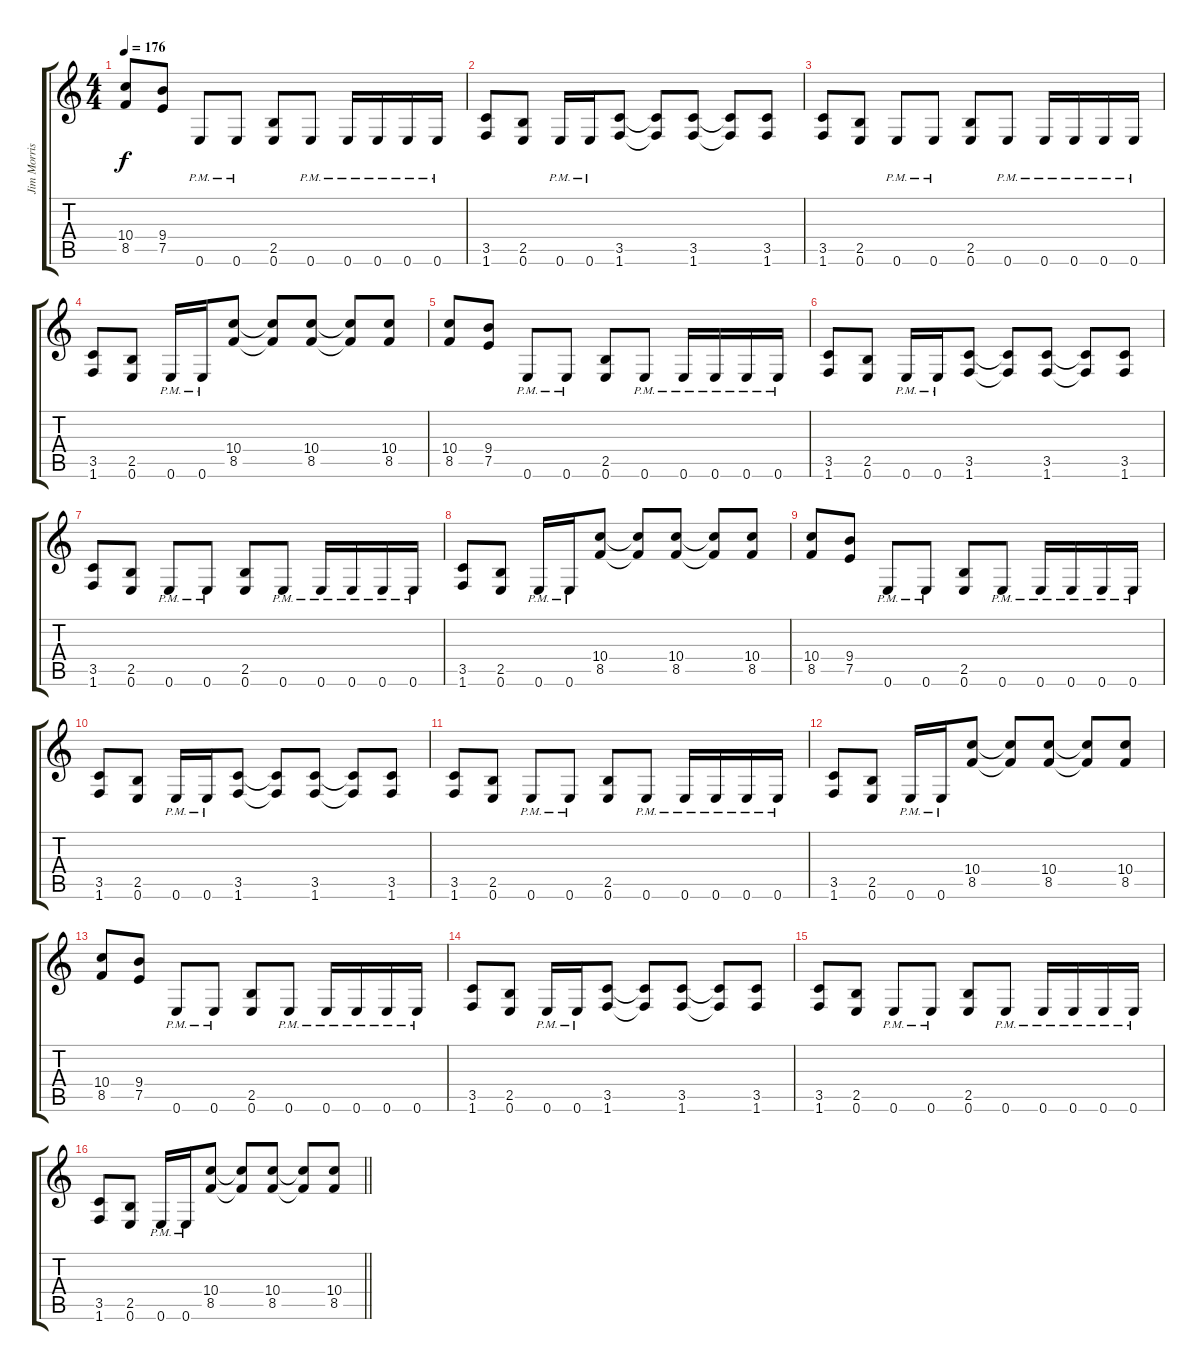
\track ("Jim Morris" "Jim Morris") {instrument electricguitarmuted}
\staff {score tabs}
\tuning (E4 B3 G3 D3 A2 E2) {hide}
\ts (4 4)
\tempo 176
\clef g2
\ks c
(10.4 8.5).8{dy f} (9.4 7.5).8 0.6{pm}.8 0.6{pm}.8 (2.5 0.6).8 0.6{pm}.8 0.6{pm}.16 0.6{pm}.16 0.6{pm}.16 0.6{pm}.16 |
(3.5 1.6).8 (2.5 0.6).8 0.6{pm}.16 0.6{pm}.16 (3.5 1.6).8 (3.5{t} 1.6{t}).8 (3.5 1.6).8 (3.5{t} 1.6{t}).8 (3.5 1.6).8 |
(3.5 1.6).8 (2.5 0.6).8 0.6{pm}.8 0.6{pm}.8 (2.5 0.6).8 0.6{pm}.8 0.6{pm}.16 0.6{pm}.16 0.6{pm}.16 0.6{pm}.16 |
(3.5 1.6).8 (2.5 0.6).8 0.6{pm}.16 0.6{pm}.16 (10.4 8.5).8 (10.4{t} 8.5{t}).8 (10.4 8.5).8 (10.4{t} 8.5{t}).8 (10.4 8.5).8 |
(10.4 8.5).8 (9.4 7.5).8 0.6{pm}.8 0.6{pm}.8 (2.5 0.6).8 0.6{pm}.8 0.6{pm}.16 0.6{pm}.16 0.6{pm}.16 0.6{pm}.16 |
(3.5 1.6).8 (2.5 0.6).8 0.6{pm}.16 0.6{pm}.16 (3.5 1.6).8 (3.5{t} 1.6{t}).8 (3.5 1.6).8 (3.5{t} 1.6{t}).8 (3.5 1.6).8 |
(3.5 1.6).8 (2.5 0.6).8 0.6{pm}.8 0.6{pm}.8 (2.5 0.6).8 0.6{pm}.8 0.6{pm}.16 0.6{pm}.16 0.6{pm}.16 0.6{pm}.16 |
(3.5 1.6).8 (2.5 0.6).8 0.6{pm}.16 0.6{pm}.16 (10.4 8.5).8 (10.4{t} 8.5{t}).8 (10.4 8.5).8 (10.4{t} 8.5{t}).8 (10.4 8.5).8 |
(10.4 8.5).8 (9.4 7.5).8 0.6{pm}.8 0.6{pm}.8 (2.5 0.6).8 0.6{pm}.8 0.6{pm}.16 0.6{pm}.16 0.6{pm}.16 0.6{pm}.16 |
(3.5 1.6).8 (2.5 0.6).8 0.6{pm}.16 0.6{pm}.16 (3.5 1.6).8 (3.5{t} 1.6{t}).8 (3.5 1.6).8 (3.5{t} 1.6{t}).8 (3.5 1.6).8 |
(3.5 1.6).8 (2.5 0.6).8 0.6{pm}.8 0.6{pm}.8 (2.5 0.6).8 0.6{pm}.8 0.6{pm}.16 0.6{pm}.16 0.6{pm}.16 0.6{pm}.16 |
(3.5 1.6).8 (2.5 0.6).8 0.6{pm}.16 0.6{pm}.16 (10.4 8.5).8 (10.4{t} 8.5{t}).8 (10.4 8.5).8 (10.4{t} 8.5{t}).8 (10.4 8.5).8 |
(10.4 8.5).8 (9.4 7.5).8 0.6{pm}.8 0.6{pm}.8 (2.5 0.6).8 0.6{pm}.8 0.6{pm}.16 0.6{pm}.16 0.6{pm}.16 0.6{pm}.16 |
(3.5 1.6).8 (2.5 0.6).8 0.6{pm}.16 0.6{pm}.16 (3.5 1.6).8 (3.5{t} 1.6{t}).8 (3.5 1.6).8 (3.5{t} 1.6{t}).8 (3.5 1.6).8 |
(3.5 1.6).8 (2.5 0.6).8 0.6{pm}.8 0.6{pm}.8 (2.5 0.6).8 0.6{pm}.8 0.6{pm}.16 0.6{pm}.16 0.6{pm}.16 0.6{pm}.16 |
\barLineRight lightlight
(3.5 1.6).8 (2.5 0.6).8 0.6{pm}.16 0.6{pm}.16 (10.4 8.5).8 (10.4{t} 8.5{t}).8 (10.4 8.5).8 (10.4{t} 8.5{t}).8 (10.4 8.5).8
